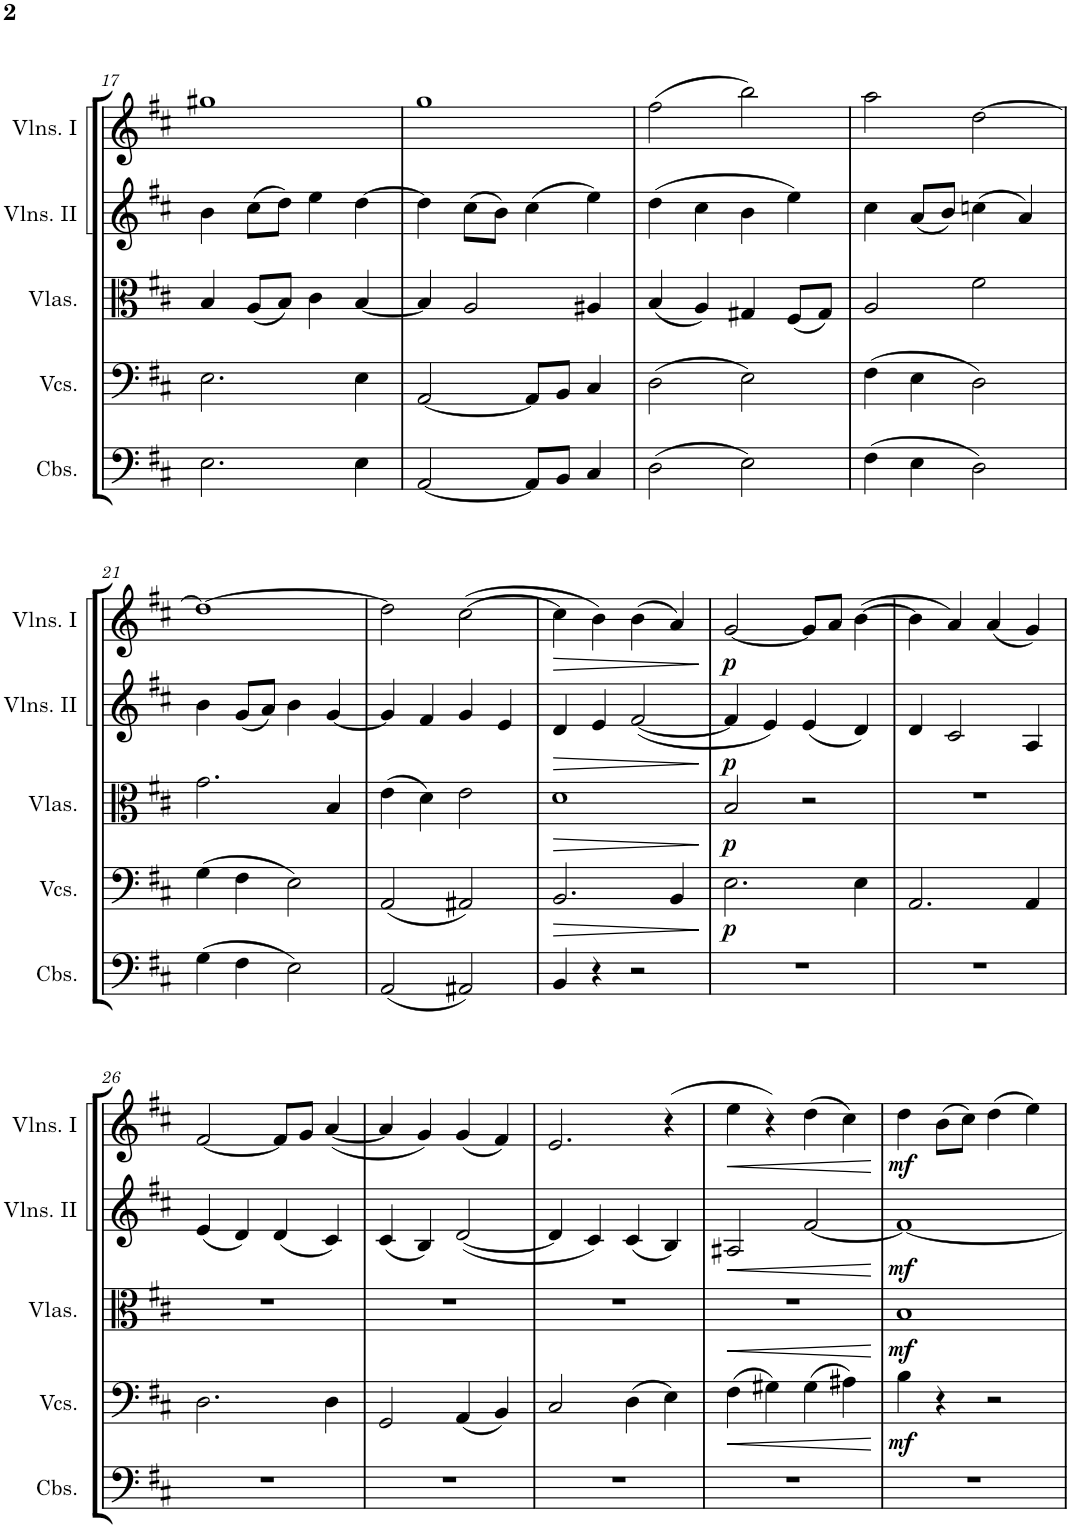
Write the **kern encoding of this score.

**kern	**kern	**dynam	**kern	**dynam	**kern	**dynam	**kern	**dynam
*part5	*part4	*part4	*part3	*part3	*part2	*part2	*part1	*part1
*staff5	*staff4	*staff4	*staff3	*staff3	*staff2	*staff2	*staff1	*staff1
*I"Contrabasses	*I"Violoncellos	*	*I"Violas	*	*I"Violins II	*	*I"Violins I	*
*I'Cbs.	*I'Vcs.	*	*I'Vlas.	*	*I'Vlns. II	*	*I'Vlns. I	*
!!LO:PB:g=z
*clefF4	*clefF4	*	*clefC3	*	*clefG2	*	*clefG2	*
*Trd7c12	*	*	*	*	*	*	*	*
*k[f#c#]	*k[f#c#]	*	*k[f#c#]	*	*k[f#c#]	*	*k[f#c#]	*
*M4/4	*M4/4	*	*M4/4	*	*M4/4	*	*M4/4	*
=17	=17	=17	=17	=17	=17	=17	=17	=17
2.E\	2.E\	.	4B/	.	4b\	.	1gg#X	.
.	.	.	(8A/L	.	(8cc#\L	.	.	.
.	.	.	8B/J)	.	8dd\J)	.	.	.
.	.	.	4c#\	.	4ee\	.	.	.
4E\	4E\	.	[4B/	.	[4dd\	.	.	.
=18	=18	=18	=18	=18	=18	=18	=18	=18
[2AA/	[2AA/	.	4B/]	.	4dd\]	.	1gg	.
.	.	.	2A/	.	(8cc#\L	.	.	.
.	.	.	.	.	8b\J)	.	.	.
8AA/L]	8AA/L]	.	.	.	(4cc#\	.	.	.
8BB/J	8BB/J	.	.	.	.	.	.	.
4C#/	4C#/	.	4A#X/	.	4ee\)	.	.	.
=19	=19	=19	=19	=19	=19	=19	=19	=19
(2D\	(2D\	.	(4B/	.	(4dd\	.	(2ff#\	.
.	.	.	4A/)	.	4cc#\	.	.	.
2E\)	2E\)	.	4G#X/	.	4b\	.	2bb\)	.
.	.	.	(8F#/L	.	4ee\)	.	.	.
.	.	.	8G#/J)	.	.	.	.	.
=20	=20	=20	=20	=20	=20	=20	=20	=20
(4F#\	(4F#\	.	2A/	.	4cc#\	.	2aa\	.
4E\	4E\	.	.	.	(8a/L	.	.	.
.	.	.	.	.	8b/J)	.	.	.
2D\)	2D\)	.	2f#\	.	(4ccn\	.	[2dd\	.
.	.	.	.	.	4a/)	.	.	.
!!LO:LB:g=z
=21	=21	=21	=21	=21	=21	=21	=21	=21
(4G\	(4G\	.	2.g\	.	4b\	.	1dd_	.
4F#\	4F#\	.	.	.	(8g/L	.	.	.
.	.	.	.	.	8a/J)	.	.	.
2E\)	2E\)	.	.	.	4b\	.	.	.
.	.	.	4B/	.	[4g/	.	.	.
=22	=22	=22	=22	=22	=22	=22	=22	=22
(2AA/	(2AA/	.	(4e\	.	4g/]	.	2dd\]	.
.	.	.	4d\)	.	4f#/	.	.	.
2AA#X/)	2AA#X/)	.	2e\	.	4g/	.	([2cc#\	.
.	.	.	.	.	4e/	.	.	.
=23	=23	=23	=23	=23	=23	=23	=23	=23
!	!	!LO:HP:b	!	!LO:HP:b	!	!LO:HP:b	!	!LO:HP:b
4BB/	2.BB/	>	1d	>	4d/	>	4cc#\]	>
4r	.	.	.	.	4e/	.	4b\)	.
2r	.	.	.	.	([2f#/	.	(4b\	.
.	4BB/	.	.	.	.	.	4a/)	.
.	.	]	.	]	.	]	.	]
=24	=24	=24	=24	=24	=24	=24	=24	=24
!	!	!LO:DY:b	!	!LO:DY:b	!	!LO:DY:b	!	!LO:DY:b
1r	2.E\	p	2B/	p	4f#/]	p	[2g/	p
.	.	.	.	.	4e/)	.	.	.
.	.	.	2r	.	(4e/	.	8g/L]	.
.	.	.	.	.	.	.	8a/J	.
.	4E\	.	.	.	4d/)	.	([4b\	.
=25	=25	=25	=25	=25	=25	=25	=25	=25
1r	2.AA/	.	1r	.	4d/	.	4b\])	.
.	.	.	.	.	2c#/	.	4a/	.
.	.	.	.	.	.	.	(4a/	.
.	4AA/	.	.	.	4A/	.	4g/)	.
!!LO:LB:g=z
=26	=26	=26	=26	=26	=26	=26	=26	=26
1r	2.D\	.	1r	.	(4e/	.	[2f#/	.
.	.	.	.	.	4d/)	.	.	.
.	.	.	.	.	(4d/	.	8f#/L]	.
.	.	.	.	.	.	.	8g/J	.
.	4D\	.	.	.	4c#/)	.	([4a/	.
=27	=27	=27	=27	=27	=27	=27	=27	=27
1r	2GG/	.	1r	.	(4c#/	.	4a/]	.
.	.	.	.	.	4B/)	.	4g/)	.
.	(4AA/	.	.	.	([2d/	.	(4g/	.
.	4BB/)	.	.	.	.	.	4f#/)	.
=28	=28	=28	=28	=28	=28	=28	=28	=28
1r	2C#/	.	1r	.	4d/]	.	2.e/	.
.	.	.	.	.	4c#/)	.	.	.
.	(4D\	.	.	.	(4c#/	.	.	.
.	4E\)	.	.	.	4B/)	.	4r	.
=29	=29	=29	=29	=29	=29	=29	=29	=29
!	!	!LO:HP:b	!	!LO:HP:b	!	!LO:HP:b	!	!LO:HP:b
1r	(4F#\	<	1r	<	2A#X/	<	4ee\]	<
.	4G#X\)	.	.	.	.	.	4r	.
.	(4G#\	.	.	.	[2f#/	.	(4dd\	.
.	4A#X\)	.	.	.	.	.	4cc#\)	.
.	.	[	.	[	.	[	.	[
=30	=30	=30	=30	=30	=30	=30	=30	=30
!	!	!LO:DY:b	!	!LO:DY:b	!	!LO:DY:b	!	!LO:DY:b
1r	4B\	mf	1B	mf	1f#_	mf	4dd\	mf
.	4r	.	.	.	.	.	(8b\L	.
.	.	.	.	.	.	.	8cc#\J)	.
.	2r	.	.	.	.	.	(4dd\	.
.	.	.	.	.	.	.	4ee\)	.
=	=	=	=	=	=	=	=	=
*-	*-	*-	*-	*-	*-	*-	*-	*-
